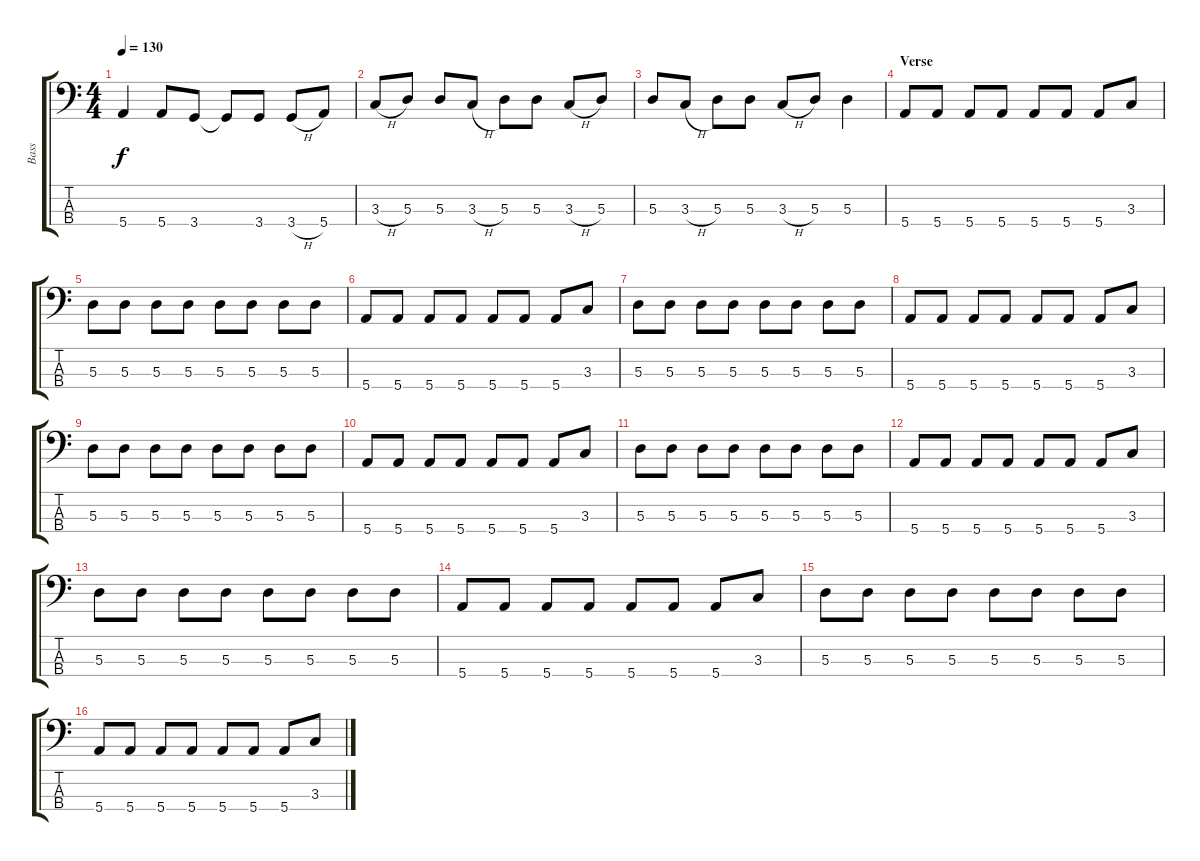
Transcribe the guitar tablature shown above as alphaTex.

\track ("Bass" "Bass") {instrument electricbassfinger}
\staff {score tabs}
\tuning (G2 D2 A1 E1) {hide}
\ts (4 4)
\tempo 130
\clef f4
\ks c
5.4.4{dy f} 5.4.8 3.4.8 3.4{t}.8 3.4.8 3.4{h}.8 5.4.8 |
3.3{h}.8 5.3.8 5.3.8 3.3{h}.8 5.3.8 5.3.8 3.3{h}.8 5.3.8 |
5.3.8 3.3{h}.8 5.3.8 5.3.8 3.3{h}.8 5.3.8 5.3.4 |
\section ("" "Verse")
5.4.8 5.4.8 5.4.8 5.4.8 5.4.8 5.4.8 5.4.8 3.3.8 |
5.3.8 5.3.8 5.3.8 5.3.8 5.3.8 5.3.8 5.3.8 5.3.8 |
5.4.8 5.4.8 5.4.8 5.4.8 5.4.8 5.4.8 5.4.8 3.3.8 |
5.3.8 5.3.8 5.3.8 5.3.8 5.3.8 5.3.8 5.3.8 5.3.8 |
5.4.8 5.4.8 5.4.8 5.4.8 5.4.8 5.4.8 5.4.8 3.3.8 |
5.3.8 5.3.8 5.3.8 5.3.8 5.3.8 5.3.8 5.3.8 5.3.8 |
5.4.8 5.4.8 5.4.8 5.4.8 5.4.8 5.4.8 5.4.8 3.3.8 |
5.3.8 5.3.8 5.3.8 5.3.8 5.3.8 5.3.8 5.3.8 5.3.8 |
5.4.8 5.4.8 5.4.8 5.4.8 5.4.8 5.4.8 5.4.8 3.3.8 |
5.3.8 5.3.8 5.3.8 5.3.8 5.3.8 5.3.8 5.3.8 5.3.8 |
5.4.8 5.4.8 5.4.8 5.4.8 5.4.8 5.4.8 5.4.8 3.3.8 |
5.3.8 5.3.8 5.3.8 5.3.8 5.3.8 5.3.8 5.3.8 5.3.8 |
5.4.8 5.4.8 5.4.8 5.4.8 5.4.8 5.4.8 5.4.8 3.3.8
